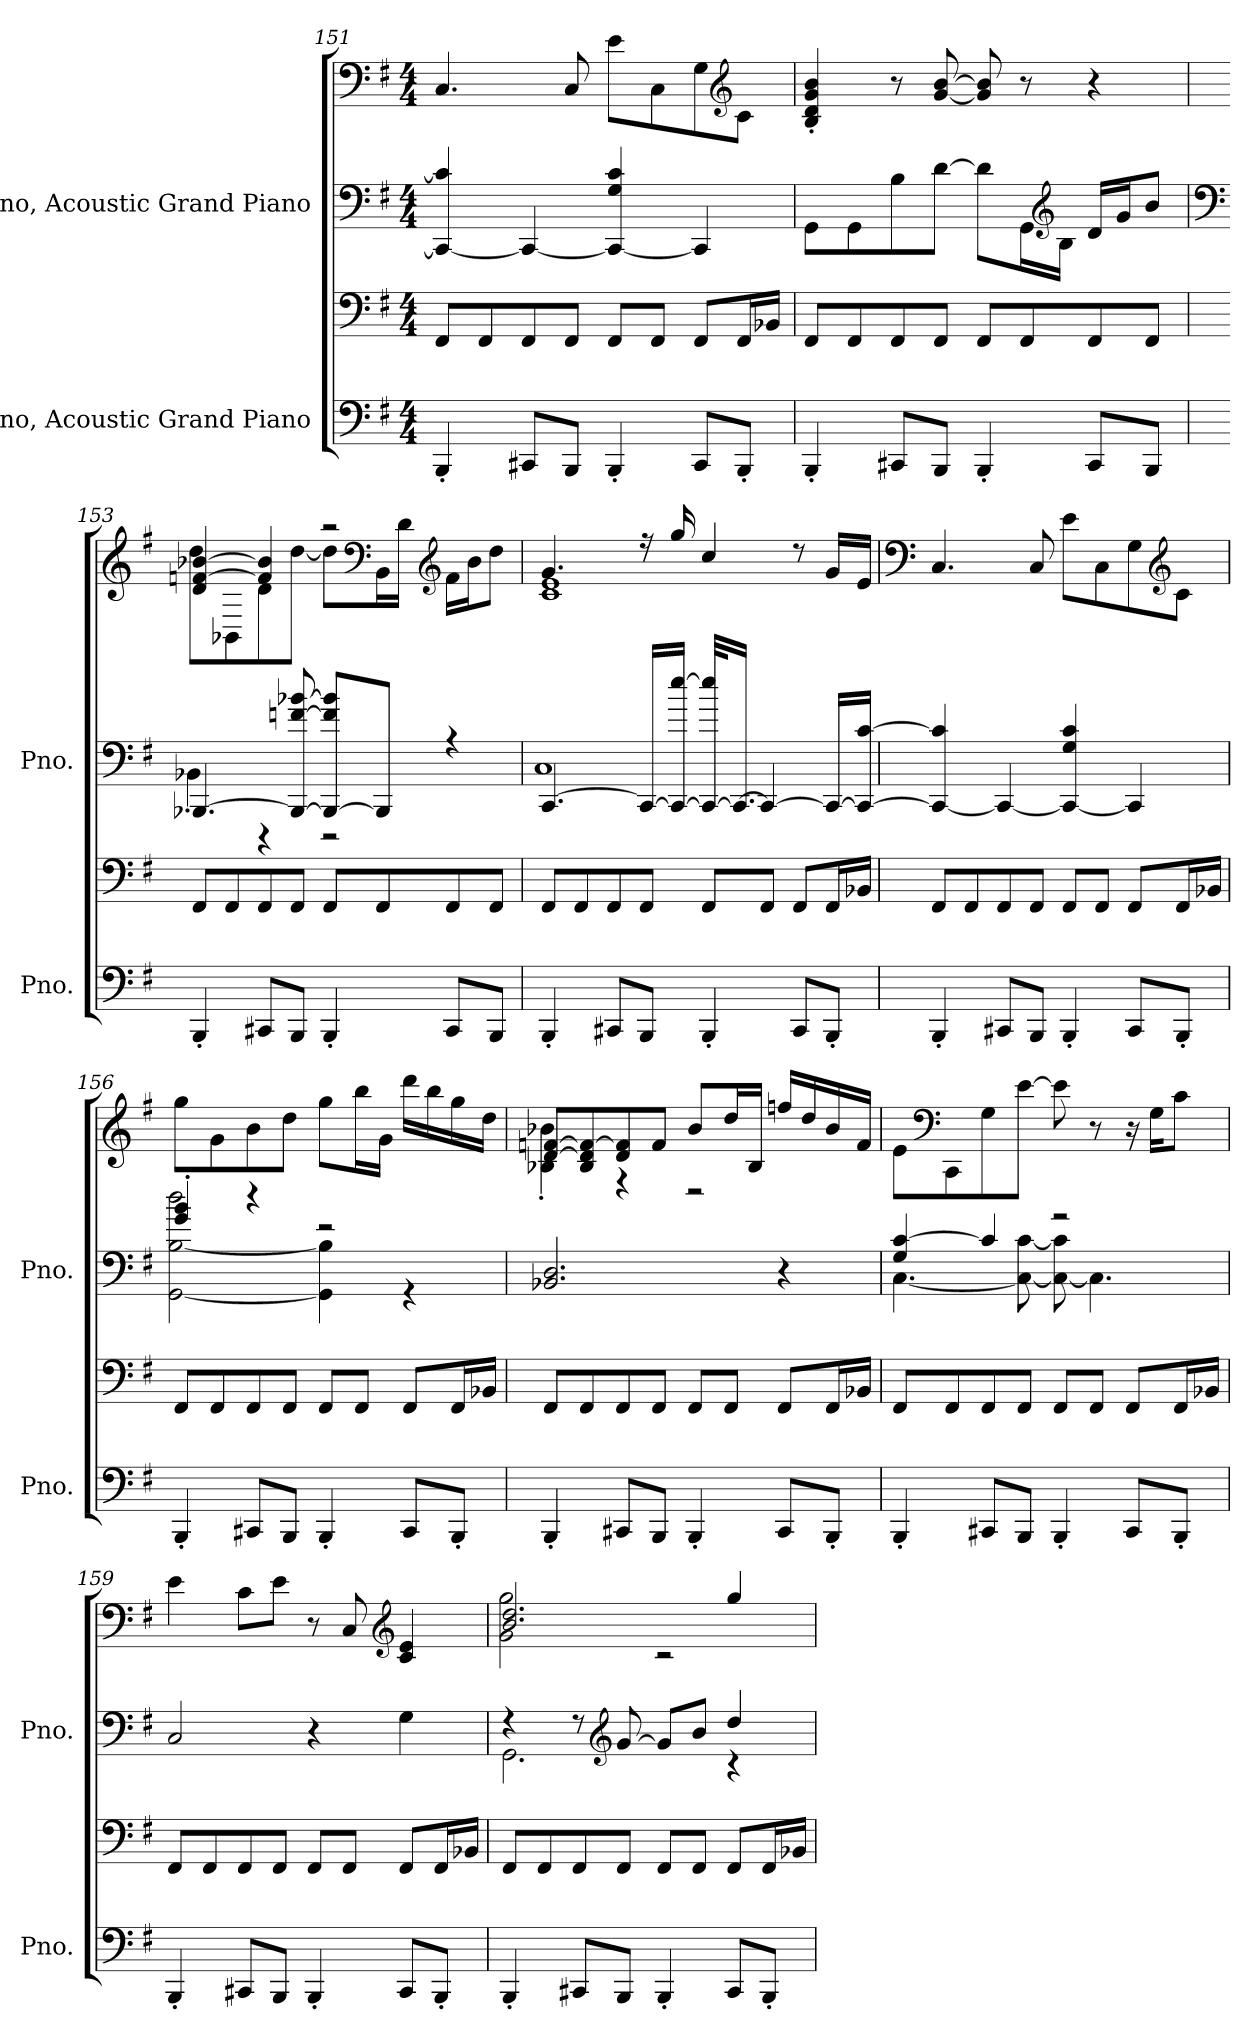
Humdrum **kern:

**kern	**kern	**kern	**kern
*part2	*part2	*part1	*part1
*staff4	*staff3	*staff2	*staff1
*I"Piano, Acoustic Grand Piano	*	*I"Piano, Acoustic Grand Piano	*
*I'Pno.	*	*I'Pno.	*
*clefF4	*clefF4	*clefF4	*clefF4
*k[f#]	*k[f#]	*k[f#]	*k[f#]
*M4/4	*M4/4	*M4/4	*M4/4
=151	=151	=151	=151
4BBB'/	8FF#/L	4CC/_ 4c/]	4.C/
.	8FF#/	.	.
8CC#X/L	8FF#/	4CC/_	.
8BBB/J	8FF#/J	.	8C/
4BBB'/	8FF#/L	4CC/_ 4G/ 4c/	8e\L
.	8FF#/J	.	8C\
8CC#/L	8FF#/L	4CC/]	8G\
*	*	*	*clefG2
8BBB'/J	16FF#/L	.	8c\J
.	16BB-X/JJ	.	.
!!LO:LB:g=z
=152	=152	=152	=152
4BBB'/	8FF#/L	8GG\L	4B/' 4d/' 4g/' 4b/'
.	8FF#/	8GG\	.
8CC#X/L	8FF#/	8B\	8r
8BBB/J	8FF#/J	[8d\J	[8g/ [8b/
4BBB'/	8FF#/L	8d\L]	8g/] 8b/]
.	8FF#/	16GG\L	8r
*	*	*clefG2	*
.	.	16B\JJ	.
8CC#/L	8FF#/	16d/LL	4r
.	.	16g/J	.
8BBB/J	8FF#/J	8b/J	.
=153	=153	=153	=153
*	*	*clefF4	*
*	*	*^	*^
4BBB'/	8FF#/L	[4.BBB-X/	4BB-X'\	4d/ [4fn/ [4b-X/	8dd\L
.	8FF#/	.	.	.	8BB-X\
8CC#X/L	8FF#/	.	4r	4f/] 4b-/]	8d\
8BBB/J	8FF#/J	8BBB-/_ [8fn/ [8b-X/	.	.	[8dd\J
4BBB'/	8FF#/L	8BBB-/_ 8f/] 8b-/]L	2r	2r	8dd\L]
*	*	*	*	*clefF4	*
.	8FF#/	8BBB-/J]	.	.	16BB-\L
.	.	.	.	.	16d\JJ
*	*	*	*	*clefG2	*
8CC#/L	8FF#/	4r	.	.	16f\LL
.	.	.	.	.	16b-\J
8BBB/J	8FF#/J	.	.	.	8dd\J
!!LO:LB:g=z	!!
=154	=154	=154	=154	=154	=154
4BBB'/	8FF#/L	[4.CC/	1C	4.g/	1c 1e
.	8FF#/	.	.	.	.
8CC#X/L	8FF#/	.	.	.	.
8BBB/J	8FF#/J	16CC/LL_	.	16r	.
.	.	16CC/_ [16ee/JJ	.	16gg/	.
4BBB'/	8FF#/L	32CC/_ 32ee/]KLL	.	4cc/	.
.	.	16.CC/JJ_	.	.	.
.	8FF#/J	4CC/_	.	.	.
8CC#/L	8FF#/L	.	.	8r	.
8BBB'/J	16FF#/L	16CC/LL_	.	16g/LL	.
.	16BB-X/JJ	16CC/_ [16c/JJ	.	16e/JJ	.
*	*	*v	*v	*	*
*	*	*	*v	*v
=155	=155	=155	=155
*	*	*	*clefF4
4BBB'/	8FF#/L	4CC/_ 4c/]	4.C/
.	8FF#/	.	.
8CC#X/L	8FF#/	4CC/_	.
8BBB/J	8FF#/J	.	8C/
4BBB'/	8FF#/L	4CC/_ 4G/ 4c/	8e\L
.	8FF#/J	.	8C\
8CC#/L	8FF#/L	4CC/]	8G\
*	*	*	*clefG2
8BBB'/J	16FF#/L	.	8c\J
.	16BB-X/JJ	.	.
!!LO:PB:g=z
=156	=156	=156	=156
*	*	*^	*
4BBB'/	8FF#/L	4g/' 4b/'	[2GG\ [2B\ 2dd\	8gg\L
.	8FF#/	.	.	8g\
8CC#X/L	8FF#/	4r	.	8b\
8BBB/J	8FF#/J	.	.	8dd\J
4BBB'/	8FF#/L	2r	4GG\] 4B\]	8gg\L
.	8FF#/J	.	.	16bb\L
.	.	.	.	16g\JJ
8CC#/L	8FF#/L	.	4r	16ddd\LL
.	.	.	.	16bb\
8BBB'/J	16FF#/L	.	.	16gg\
.	16BB-X/JJ	.	.	16dd\JJ
*	*	*v	*v	*
=157	=157	=157	=157
*	*	*	*^
4BBB'/	8FF#/L	2.BB-X/ 2.D/	[8d/ [8fn/L	4B-X\' 4b-X\'
.	8FF#/	.	8B-/ 8d/] 8f/_	.
8CC#X/L	8FF#/	.	8d/ 8f/]	4r
8BBB/J	8FF#/J	.	8f/J	.
4BBB'/	8FF#/L	.	8b-/L	2r
.	8FF#/J	.	16dd/L	.
.	.	.	16B-/JJ	.
8CC#/L	8FF#/L	4r	16ffn/LL	.
.	.	.	16dd/	.
8BBB'/J	16FF#/L	.	16b-/	.
.	16BB-X/JJ	.	16f/JJ	.
*	*	*	*v	*v
!!LO:LB:g=z
=158	=158	=158	=158
*	*	*^	*
4BBB'/	8FF#/L	4G/ [4c/	[4.C\	8e\L
*	*	*	*	*clefF4
.	8FF#/	.	.	8CC\
8CC#X/L	8FF#/	4c/]	.	8G\
8BBB/J	8FF#/J	.	8C\_ [8c\	[8e\J
4BBB'/	8FF#/L	2r	8C\_ 8c\]	8e\]
.	8FF#/J	.	4.C\]	8r
8CC#/L	8FF#/L	.	.	16r
.	.	.	.	16G\KL
8BBB'/J	16FF#/L	.	.	8c\J
.	16BB-X/JJ	.	.	.
*	*	*v	*v	*
=159	=159	=159	=159
4BBB'/	8FF#/L	2C/	4e\
.	8FF#/	.	.
8CC#X/L	8FF#/	.	8c\L
8BBB/J	8FF#/J	.	8e\J
4BBB'/	8FF#/L	4r	8r
.	8FF#/J	.	8C/
*	*	*	*clefG2
8CC#/L	8FF#/L	4G\	4c/ 4e/
8BBB'/J	16FF#/L	.	.
.	16BB-X/JJ	.	.
=160	=160	=160	=160
*	*	*^	*^
4BBB'/	8FF#/L	4r	2.GG\	2.b/ 2.dd/	2g\ 2gg\
.	8FF#/	.	.	.	.
8CC#X/L	8FF#/	8r	.	.	.
*	*	*clefG2	*	*	*
8BBB/J	8FF#/J	[8g/	.	.	.
4BBB'/	8FF#/L	8g/L]	.	.	2r
.	8FF#/J	8b/J	.	.	.
8CC#/L	8FF#/L	4dd/	4r	4gg/	.
8BBB'/J	16FF#/L	.	.	.	.
.	16BB-X/JJ	.	.	.	.
*	*	*v	*v	*	*
*	*	*	*v	*v
=	=	=	=
*-	*-	*-	*-
